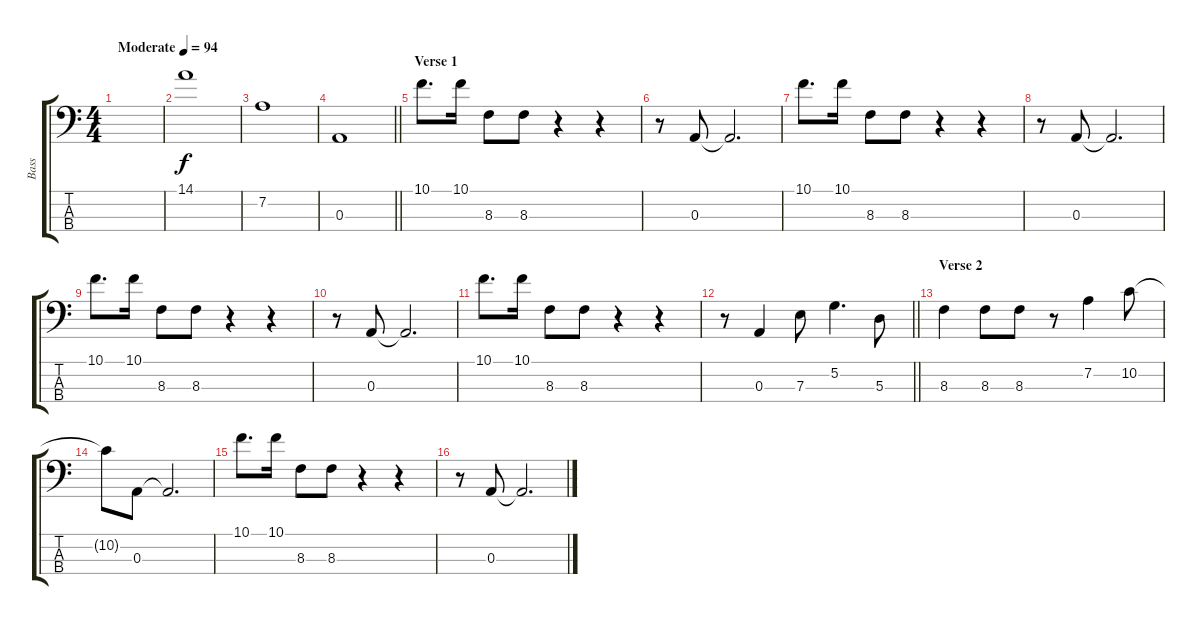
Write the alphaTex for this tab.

\track ("Bass" "Bass") {instrument electricbassfinger}
\staff {score tabs}
\tuning (G2 D2 A1 E1) {hide}
\ts (4 4)
\tempo (94 "Moderate")
\clef f4
\ks c
|
14.1.1 |
7.2.1 |
\barLineRight lightlight
0.3.1 |
\section ("" "Verse 1")
10.1.8{d} 10.1.16 8.3.8 8.3.8 r.4 r.4 |
r.8 0.3.8 0.3{t}.2{d} |
10.1.8{d} 10.1.16 8.3.8 8.3.8 r.4 r.4 |
r.8 0.3.8 0.3{t}.2{d} |
10.1.8{d} 10.1.16 8.3.8 8.3.8 r.4 r.4 |
r.8 0.3.8 0.3{t}.2{d} |
10.1.8{d} 10.1.16 8.3.8 8.3.8 r.4 r.4 |
\barLineRight lightlight
r.8 0.3.4 7.3.8 5.2.4{d} 5.3.8 |
\section ("" "Verse 2")
8.3.4 8.3.8 8.3.8 r.8 7.2.4 10.2.8 |
10.2{t}.8 0.3.8 0.3{t}.2{d} |
10.1.8{d} 10.1.16 8.3.8 8.3.8 r.4 r.4 |
r.8 0.3.8 0.3{t}.2{d}
